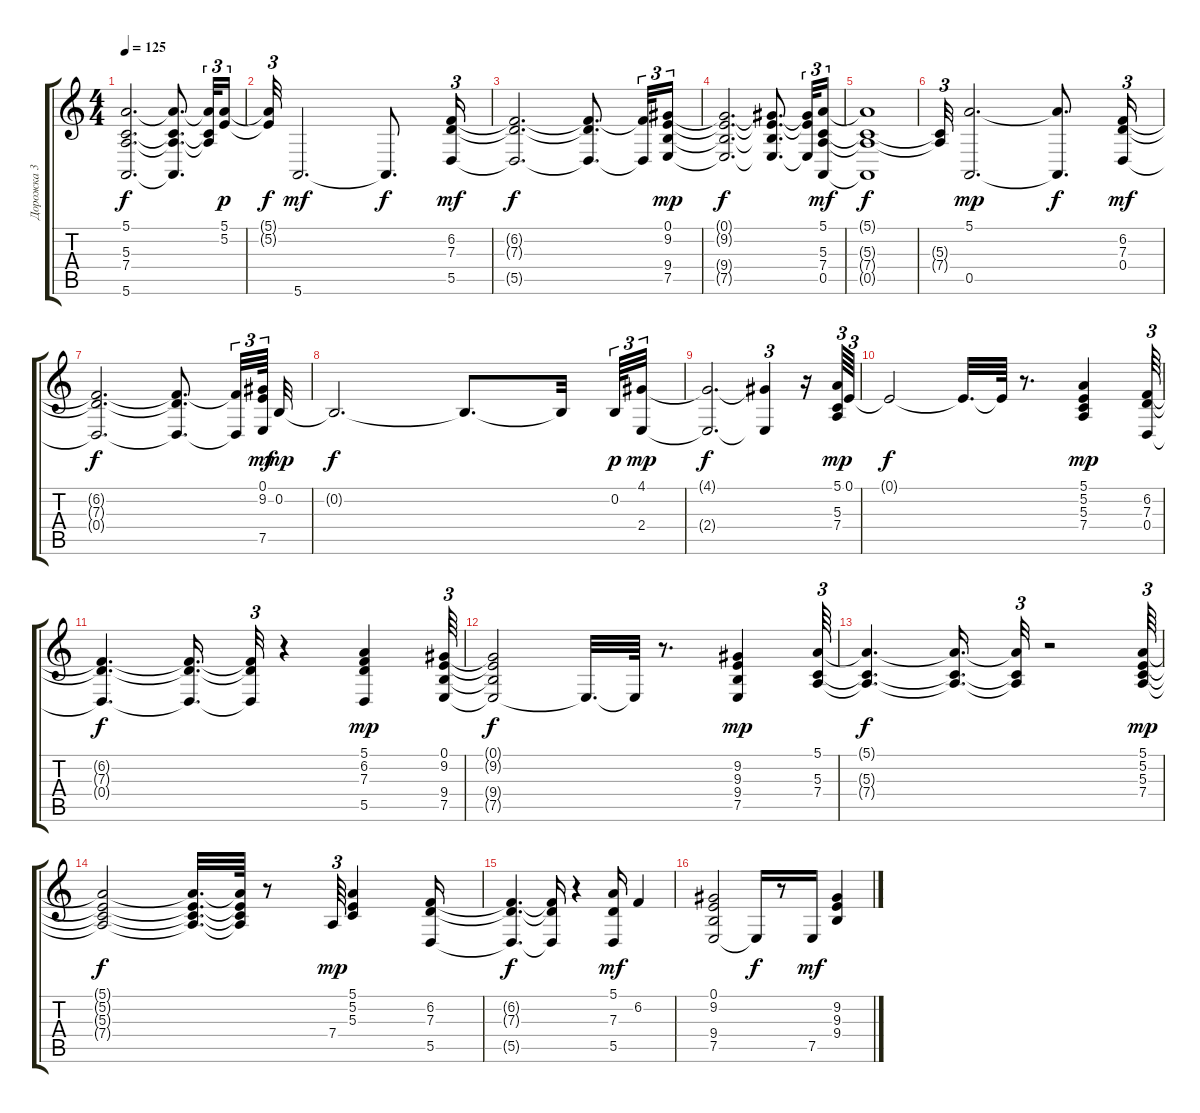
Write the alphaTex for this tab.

\track ("Дорожка 3" "Дорожка 3") {instrument stringensemble1}
\staff {score tabs}
\tuning (E4 B3 G3 D3 A2 E2) {hide}
\ts (4 4)
\tempo 125
\clef g2
\ks c
(5.1{t} 5.3{t} 7.4{t} 5.6{t}).2{d dy f} (5.1{t} 5.3{t} 7.4{t} 5.6{t}).8{d} (5.1{t} 5.3{t} 7.4{t}).32{tu (3 2)} (5.1 5.2).16{tu (3 2) dy p} |
(5.1{t} 5.2{t}).32{tu (3 2) dy f} 5.6.2{d dy mf} 5.6{t}.8{d dy f} (6.2 7.3 5.5).16{tu (3 2) dy mf} |
(6.2{t} 7.3{t} 5.5{t}).2{d dy f} (6.2{t} 7.3{t} 5.5{t}).8{d} (6.2{t} 5.5{t}).32{tu (3 2)} (0.1 9.2 9.4 7.5).16{tu (3 2) dy mp} |
(0.1{t} 9.2{t} 9.4{t} 7.5{t}).2{d dy f} (0.1{t} 9.2{t} 9.4{t} 7.5{t}).8{d} (0.1{t} 9.2{t} 7.5{t}).32{tu (3 2)} (5.1 5.3 7.4 0.5).16{tu (3 2) dy mf} |
(5.1{t} 5.3{t} 7.4{t} 0.5{t}).1{dy f} |
(5.3{t} 7.4{t}).32{tu (3 2)} (5.1 0.5).2{d dy mp} (5.1{t} 0.5{t}).8{d dy f} (6.2 7.3 0.4).16{tu (3 2) dy mf} |
(6.2{t} 7.3{t} 0.4{t}).2{d dy f} (6.2{t} 7.3{t} 0.4{t}).8{d} (6.2{t} 0.4{t}).32{tu (3 2)} (0.1 9.2 7.5).64{tu (3 2) dy mf beam splitsecondary} 0.2.32{dy mp} |
0.2{t}.2{d dy f} 0.2{t}.8{d} 0.2{t}.32{beam splitsecondary} 0.2.64{tu (3 2) dy p} (4.1 2.4).32{tu (3 2) dy mp} |
(4.1{t} 2.4{t}).2{d dy f} (4.1{t} 2.4{t}).4{tu (3 2)} r.16 (5.1 5.3 7.4).64{tu (3 2) dy mp} 0.1.64{tu (3 2)} |
0.1{t}.2{dy f} 0.1{t}.32{d} 0.1{t}.64 r.8{d} (5.1 5.2 5.3 7.4).4{dy mp} (6.2 7.3 0.4).64{tu (3 2)} |
(6.2{t} 7.3{t} 0.4{t}).4{d dy f} (6.2{t} 7.3{t} 0.4{t}).16{d} (6.2{t} 7.3{t} 0.4{t}).32{tu (3 2)} r.4 (5.1 6.2 7.3 5.5).4{dy mp} (0.1 9.2 9.4 7.5).64{tu (3 2)} |
(0.1{t} 9.2{t} 9.4{t} 7.5{t}).2{dy f} 7.5{t}.32{d} 7.5{t}.64 r.8{d} (9.2 9.3 9.4 7.5).4{dy mp} (5.1 5.3 7.4).64{tu (3 2)} |
(5.1{t} 5.3{t} 7.4{t}).4{d dy f} (5.1{t} 5.3{t} 7.4{t}).16{d} (5.1{t} 5.3{t} 7.4{t}).32{tu (3 2)} r.2 (5.1 5.2 5.3 7.4).64{tu (3 2) dy mp} |
(5.1{t} 5.2{t} 5.3{t} 7.4{t}).2{dy f} (5.1{t} 5.2{t} 5.3{t} 7.4{t}).32{d} (5.1{t} 5.2{t} 5.3{t} 7.4{t}).64 r.8 7.4.64{tu (3 2) dy mp} (5.1 5.2 5.3).4 (6.2 7.3 5.5).16 |
(6.2{t} 7.3{t} 5.5{t}).4{d dy f} (6.2{t} 7.3{t} 5.5{t}).16 r.4 (5.1 7.3 5.5).16{dy mf} 6.2.4 |
(0.1 9.2 9.4 7.5).2 7.5{t}.16{dy f} r.8 7.5.16{dy mf} (9.2 9.3 9.4).4
